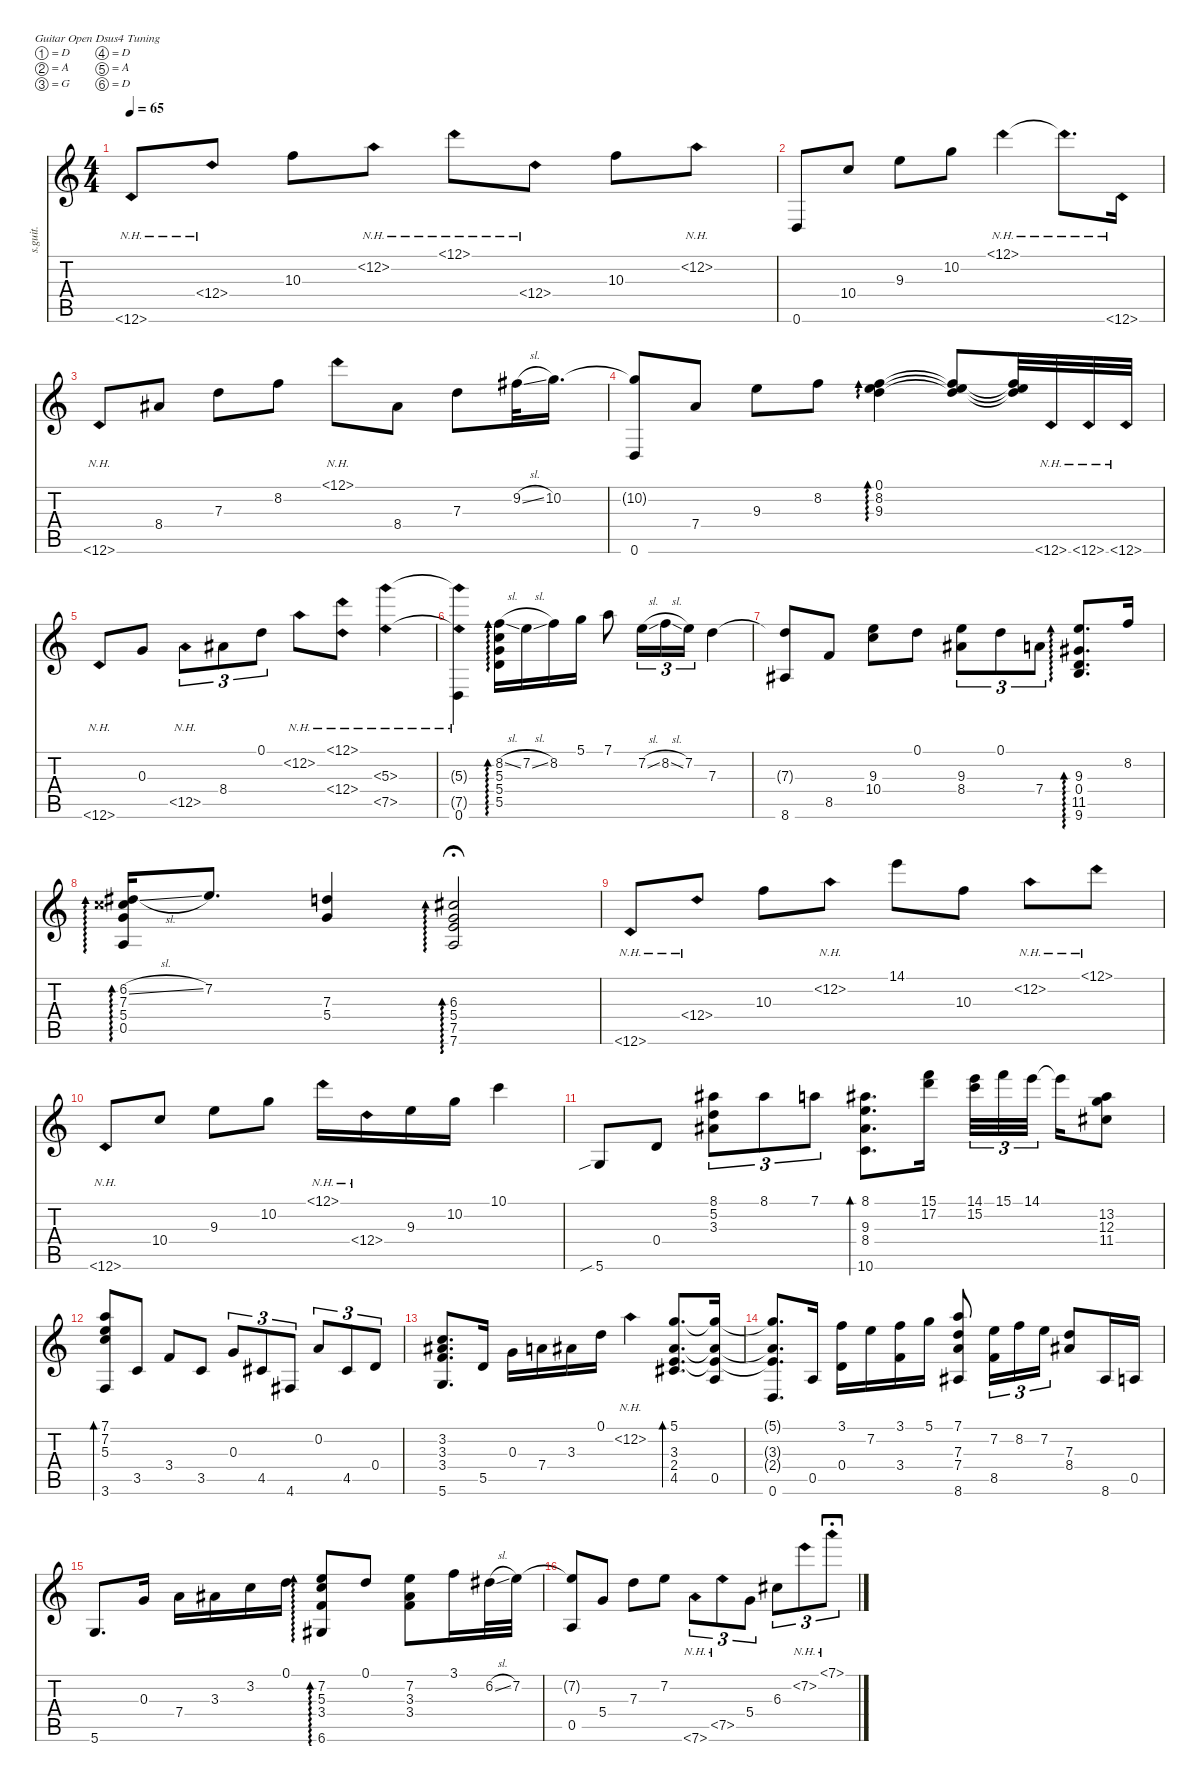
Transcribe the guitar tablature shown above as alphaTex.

\defaultSystemsLayout 4
\hideDynamics
\bracketExtendMode nobrackets
\track ("Steel Guitar" "s.guit.") {instrument acousticguitarsteel}
\staff {score tabs}
\tuning (D4 A3 G3 D3 A2 D2)
\ts (4 4)
\tempo 65
\clef g2
\ks c
12.6{nh}.8{dy mf instrument acousticguitarsteel beam Up} 12.4{nh}.8{beam Up} 10.3.8{beam Down} 12.2{nh}.8{beam Down} 12.1{nh}.8{beam Down} 12.4{nh}.8{beam Down} 10.3.8{beam Down} 12.2{nh}.8{beam Down} |
0.6.8{beam Up} 10.4.8{beam Up} 9.3.8{beam Down} 10.2.8{beam Down} 12.1{nh}.4{beam Down} 12.1{nh t}.8{d beam Down} 12.6{nh}.16{beam Down} |
12.6{nh}.8{beam Up} 8.4{acc #}.8{beam Up} 7.3.8{beam Down} 8.2.8{beam Down} 12.1{nh}.8{beam Down} 8.4{acc #}.8{beam Down} 7.3.8{beam Down} 9.2{sl acc #}.32{beam Down} 10.2.16{d beam Down} |
(10.2{t} 0.6).8{beam Up} 7.4.8{beam Up} 9.3.8{beam Down} 8.2.8{beam Down} (9.3 8.2 0.1).4{ad 0 beam Down} (9.3{t} 8.2{t} 0.1{t}).8{beam Up} (9.3{t} 8.2{t} 0.1{t}).32{beam Up} 12.6{nh}.32{beam Up} 12.6{nh}.32{beam Up} 12.6{nh}.32{beam Up} |
12.6{nh}.8{beam Up} 0.3.8{beam Up} 12.5{nh}.8{tu (3 2) beam Down} 8.4{acc #}.8{tu (3 2) beam Down} 0.1.8{tu (3 2) beam Down} 12.2{nh}.8{beam Down} (12.1{nh} 12.4{nh}).8{beam Down} (5.3{nh} 7.5{nh}).4{beam Down} |
(5.3{nh t} 7.5{nh t} 0.6).4{beam Down} (8.2{sl} 5.3 5.4 5.5).16{ad 0 beam Down} 7.2{sl}.16{beam Down} 8.2.16{beam Down} 5.1.16{beam Down} 7.1.8{beam Down} 7.2{sl}.16{tu (3 2) beam Down} 8.2{sl}.16{tu (3 2) beam Down} 7.2.16{tu (3 2) beam Down} 7.3.4{beam Down} |
(7.3{t} 8.6{acc #}).8{beam Up} 8.5.8{beam Up} (10.4 9.3).8{beam Down} 0.1.8{beam Down} (9.3 8.4{acc #}).8{tu (3 2) beam Down} 0.1.8{tu (3 2) beam Down} 7.4.8{tu (3 2) beam Down} (9.3 0.4 11.5{acc #} 9.6).8{d ad 0 beam Up} 8.2.16{beam Up} |
(6.2{sl acc #} 0.5 7.3{acc x} 5.4).16{ad 0 beam Up} 7.2.8{d beam Up} (7.3 5.4).4{beam Up} (6.3{acc #} 5.4 7.5 7.6).2{ad 0 fermata (medium 0.5) beam Up} |
12.6{nh}.8{beam Up} 12.4{nh}.8{beam Up} 10.3.8{beam Down} 12.2{nh}.8{beam Down} 14.1.8{beam Down} 10.3.8{beam Down} 12.2{nh}.8{beam Down} 12.1{nh}.8{beam Down} |
12.6{nh}.8{beam Up} 10.4.8{beam Up} 9.3.8{beam Down} 10.2.8{beam Down} 12.1{nh}.16{beam Down} 12.4{nh}.16{beam Down} 9.3.16{beam Down} 10.2.16{beam Down} 10.1.4{beam Down} |
5.6{sib}.8{beam Up} 0.4.8{beam Up} (8.1{acc #} 5.2 3.3{acc #}).8{tu (3 2) beam Down} 8.1{acc #}.8{tu (3 2) beam Down} 7.1.8{tu (3 2) beam Down} (8.1{acc #} 10.6 8.4{acc #} 9.3).8{d bd 161 beam Down} (15.1 17.2).16{beam Down} (15.2 14.1).32{tu (3 2) beam Down} 15.1.32{tu (3 2) beam Down} 14.1.32{tu (3 2) beam Down} 14.1{t}.16{beam Down} (13.2{acc #} 12.3 11.4{acc #}).8{beam Down} |
(7.1 7.2 5.3 3.6).8{bd 160 beam Up} 3.5.8{beam Up} 3.4.8{beam Up} 3.5.8{beam Up} 0.3.8{tu (3 2) beam Up} 4.5{acc #}.8{tu (3 2) beam Up} 4.6{acc #}.8{tu (3 2) beam Up} 0.2.8{tu (3 2) beam Up} 4.5{acc #}.8{tu (3 2) beam Up} 0.4.8{tu (3 2) beam Up} |
(3.2 3.3{acc #} 3.4 5.6).8{d beam Up} 5.5.16{beam Up} 0.3.16{beam Down} 7.4.16{beam Down} 3.3{acc #}.16{beam Down} 0.1.16{beam Down} 12.2{nh}.4{beam Down} (5.1 3.3{acc #} 2.4 4.5{acc #}).8{d bd 159 beam Up} (0.5 5.1{t} 3.3{t acc #} 2.4{t}).16{beam Up} |
(0.6 5.1{t} 3.3{t acc #} 2.4{t}).8{d beam Up} 0.5.16{beam Up} (0.4 3.1).16{beam Down} 7.2.16{beam Down} (3.1 3.4).16{beam Down} 5.1.16{beam Down} (7.1 8.6{acc #} 7.4 7.3).8{beam Up} (7.2 8.5).16{tu (3 2) beam Down} 8.2.16{tu (3 2) beam Down} 7.2.16{tu (3 2) beam Down} (7.3 8.4{acc #}).8{beam Up} 8.6{acc #}.16{beam Up} 0.5.16{beam Up} |
5.6.8{d beam Up} 0.3.16{beam Up} 7.4.16{beam Down} 3.3{acc #}.16{beam Down} 3.2.16{beam Down} 0.1.16{beam Down} (7.2 5.3 3.4 6.6{acc #}).8{ad 0 beam Up} 0.1.8{beam Up} (7.2 3.3{acc #} 3.4).8{beam Down} 3.1.16{beam Down} 6.2{sl acc #}.32{beam Down} 7.2.32{beam Down} |
(7.2{t} 0.5).8{beam Up} 5.4.8{beam Up} 7.3.8{beam Down} 7.2.8{beam Down} 7.6{nh}.8{tu (3 2) beam Down} 7.5{nh}.8{tu (3 2) beam Down} 5.4.8{tu (3 2) beam Down} 6.3{acc #}.8{tu (3 2) beam Down} 7.2{nh}.8{tu (3 2) beam Down} 7.1{nh}.8{tu (3 2) fermata (long 1) beam Down}
